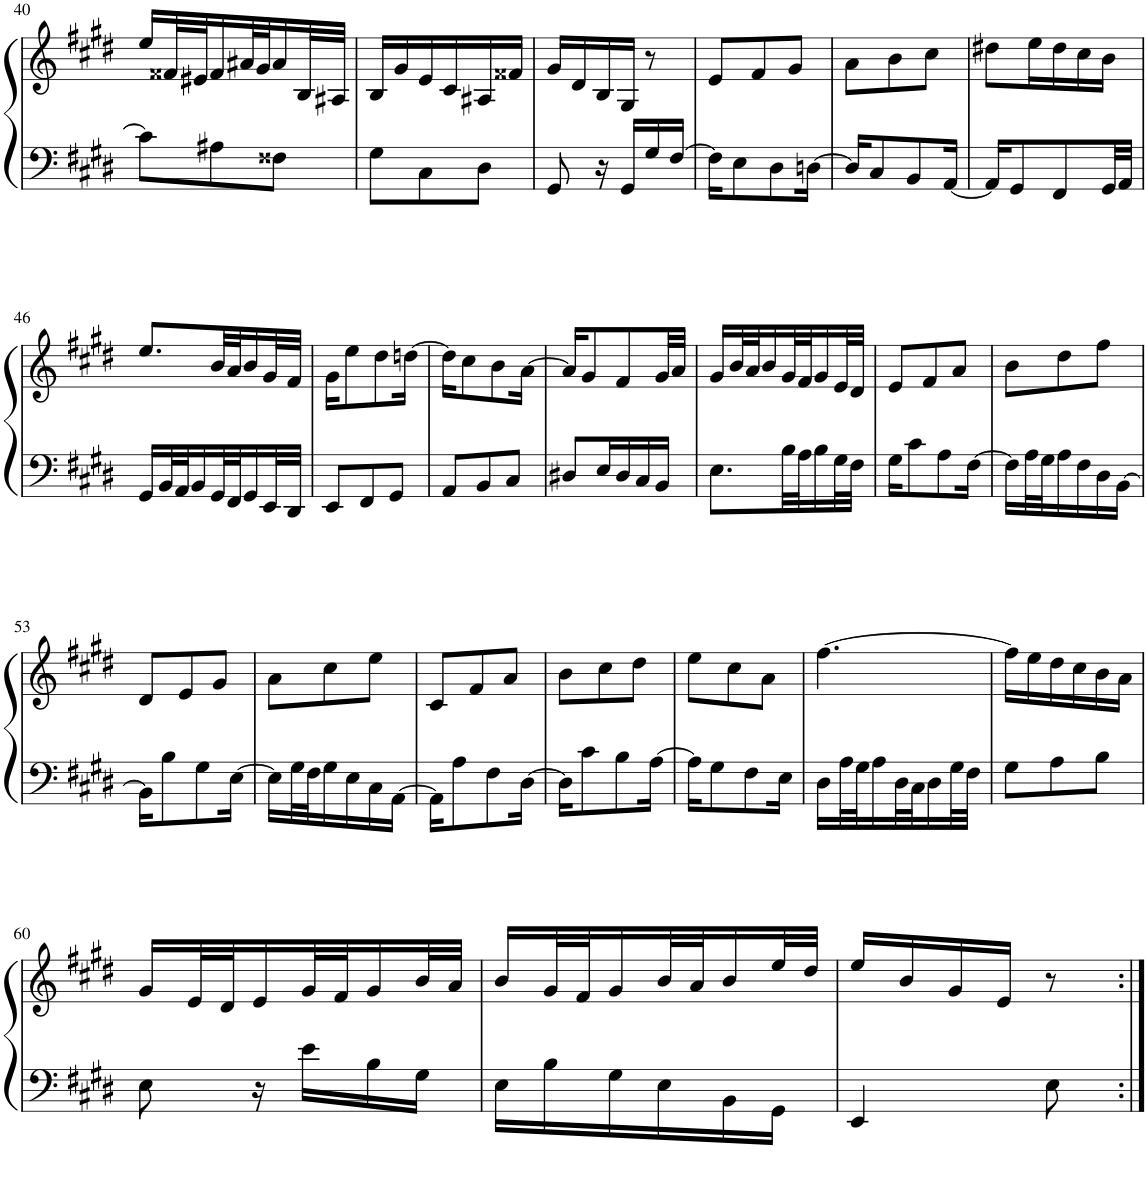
**kern	**kern
*part1	*part1
*staff2	*staff1
*I"Piano	*
*I'Pno.	*
!!LO:PB:g=z
*clefF4	*clefG2
*k[f#c#g#d#]	*k[f#c#g#d#]
*M3/8	*M3/8
=40	=40
8c#\L]	16ee/LL
.	32f##X/L
.	32e#X/J
8A#X\	16f##/
.	32a#X/L
.	32g#/J
8F##X\J	16a#/
.	32B/L
.	32A#X/JJJ
=41	=41
8G#\L	16B/LL
.	16g#/
8C#\	16e/
.	16c#/
8D#\J	16A#X/
.	16f##X/JJ
=42	=42
8GG#/	16g#/LL
.	16d#/
16r	16B/
16GG#/LL	16G#/JJ
16G#/	8r
[16F#/JJ	.
=43	=43
16F#\KL]	8e/L
8E\	.
.	8f#/
8D#\	.
.	8g#/J
[16Dn\Jk	.
=44	=44
16D/KL]	8a\L
8C#/	.
.	8b\
8BB/	.
.	8cc#\J
[16AA/Jk	.
=45	=45
16AA/KL]	8dd#X\L
8GG#/	.
.	16ee\L
8FF#/	16dd#\
.	16cc#\
32GG#/LL	16b\JJ
32AA/JJJ	.
!!LO:LB:g=z
=46	=46
16GG#/LL	8.ee/L
32BB/L	.
32AA/J	.
16BB/	.
32GG#/L	32b/LL
32FF#/J	32a/J
16GG#/	16b/
32EE/L	32g#/L
32DD#/JJJ	32f#/JJJ
=47	=47
8EE/L	16g#\KL
.	8ee\
8FF#/	.
.	8dd#\
8GG#/J	.
.	[16ddn\Jk
=48	=48
8AA/L	16dd\KL]
.	8cc#\
8BB/	.
.	8b\
8C#/J	.
.	[16a\Jk
=49	=49
8D#X/L	16a/KL]
.	8g#/
16E/L	.
16D#/	8f#/
16C#/	.
16BB/JJ	32g#/LL
.	32a/JJJ
=50	=50
8.E\L	16g#/LL
.	32b/L
.	32a/J
.	16b/
32B\LL	32g#/L
32A\J	32f#/J
16B\	16g#/
32G#\L	32e/L
32F#\JJJ	32d#/JJJ
=51	=51
16G#\KL	8e/L
8c#\	.
.	8f#/
8A\	.
.	8a/J
[16F#\Jk	.
=52	=52
16F#\LL]	8b\L
32A\L	.
32G#\J	.
16A\	8dd#\
16F#\	.
16D#\	8ff#\J
[16BB\JJ	.
!!LO:LB:g=z
=53	=53
16BB\KL]	8d#/L
8B\	.
.	8e/
8G#\	.
.	8g#/J
[16E\Jk	.
=54	=54
16E\LL]	8a\L
32G#\L	.
32F#\J	.
16G#\	8cc#\
16E\	.
16C#\	8ee\J
[16AA\JJ	.
=55	=55
16AA\KL]	8c#/L
8A\	.
.	8f#/
8F#\	.
.	8a/J
[16D#\Jk	.
=56	=56
16D#\KL]	8b\L
8c#\	.
.	8cc#\
8B\	.
.	8dd#\J
[16A\Jk	.
=57	=57
16A\KL]	8ee\L
8G#\	.
.	8cc#\
8F#\	.
.	8a\J
16E\Jk	.
=58	=58
16D#\LL	[4.ff#\
32A\L	.
32G#\J	.
16A\	.
32D#\L	.
32C#\J	.
16D#\	.
32G#\L	.
32F#\JJJ	.
=59	=59
8G#\L	16ff#\LL]
.	16ee\
8A\	16dd#\
.	16cc#\
8B\J	16b\
.	16a\JJ
!!LO:LB:g=z
=60	=60
8E\	16g#/LL
.	32e/L
.	32d#/J
16r	16e/
16e\LL	32g#/L
.	32f#/J
16B\	16g#/
16G#\JJ	32b/L
.	32a/JJJ
=61	=61
16E\LL	16b/LL
16B\	32g#/L
.	32f#/J
16G#\	16g#/
16E\	32b/L
.	32a/J
16BB\	16b/
16GG#\JJ	32ee/L
.	32dd#/JJJ
=62	=62
4EE/	16ee/LL
.	16b/
.	16g#/
.	16e/JJ
8E\	8r
=:|!	=:|!
*-	*-
